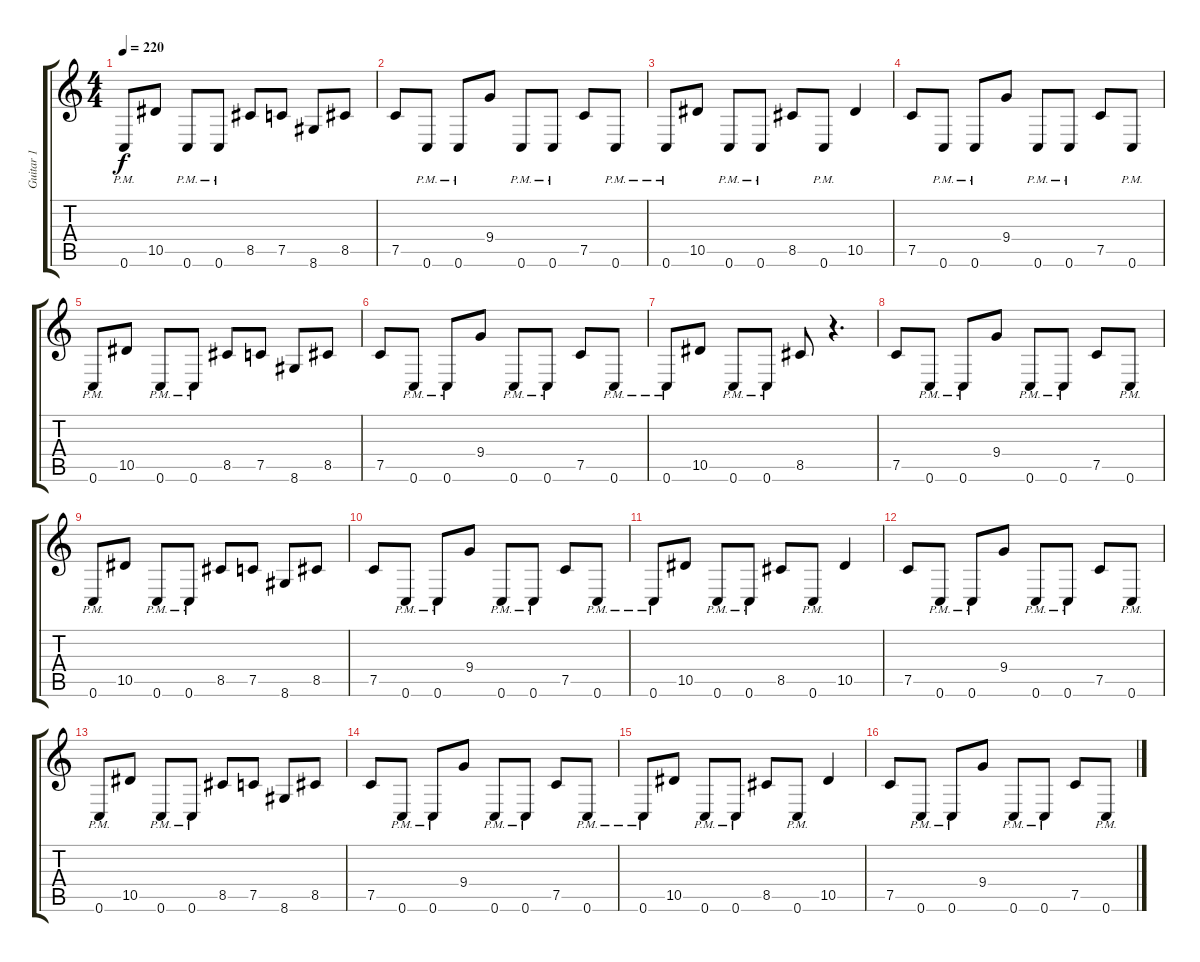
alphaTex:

\track ("Guitar 1" "Guitar 1") {instrument distortionguitar}
\staff {score tabs}
\tuning (C4 G3 Eb3 Bb2 F2 C2) {hide}
\ts (4 4)
\tempo 220
\clef g2
\ks c
0.6{pm}.8{dy f} 10.5.8 0.6{pm}.8 0.6{pm}.8 8.5.8 7.5.8 8.6.8 8.5.8 |
7.5.8 0.6{pm}.8 0.6{pm}.8 9.4.8 0.6{pm}.8 0.6{pm}.8 7.5.8 0.6{pm}.8 |
0.6{pm}.8 10.5.8 0.6{pm}.8 0.6{pm}.8 8.5.8 0.6{pm}.8 10.5.4 |
7.5.8 0.6{pm}.8 0.6{pm}.8 9.4.8 0.6{pm}.8 0.6{pm}.8 7.5.8 0.6{pm}.8 |
0.6{pm}.8 10.5.8 0.6{pm}.8 0.6{pm}.8 8.5.8 7.5.8 8.6.8 8.5.8 |
7.5.8 0.6{pm}.8 0.6{pm}.8 9.4.8 0.6{pm}.8 0.6{pm}.8 7.5.8 0.6{pm}.8 |
0.6{pm}.8 10.5.8 0.6{pm}.8 0.6{pm}.8 8.5.8 r.4{d} |
7.5.8 0.6{pm}.8 0.6{pm}.8 9.4.8 0.6{pm}.8 0.6{pm}.8 7.5.8 0.6{pm}.8 |
0.6{pm}.8 10.5.8 0.6{pm}.8 0.6{pm}.8 8.5.8 7.5.8 8.6.8 8.5.8 |
7.5.8 0.6{pm}.8 0.6{pm}.8 9.4.8 0.6{pm}.8 0.6{pm}.8 7.5.8 0.6{pm}.8 |
0.6{pm}.8 10.5.8 0.6{pm}.8 0.6{pm}.8 8.5.8 0.6{pm}.8 10.5.4 |
7.5.8 0.6{pm}.8 0.6{pm}.8 9.4.8 0.6{pm}.8 0.6{pm}.8 7.5.8 0.6{pm}.8 |
0.6{pm}.8 10.5.8 0.6{pm}.8 0.6{pm}.8 8.5.8 7.5.8 8.6.8 8.5.8 |
7.5.8 0.6{pm}.8 0.6{pm}.8 9.4.8 0.6{pm}.8 0.6{pm}.8 7.5.8 0.6{pm}.8 |
0.6{pm}.8 10.5.8 0.6{pm}.8 0.6{pm}.8 8.5.8 0.6{pm}.8 10.5.4 |
7.5.8 0.6{pm}.8 0.6{pm}.8 9.4.8 0.6{pm}.8 0.6{pm}.8 7.5.8 0.6{pm}.8
